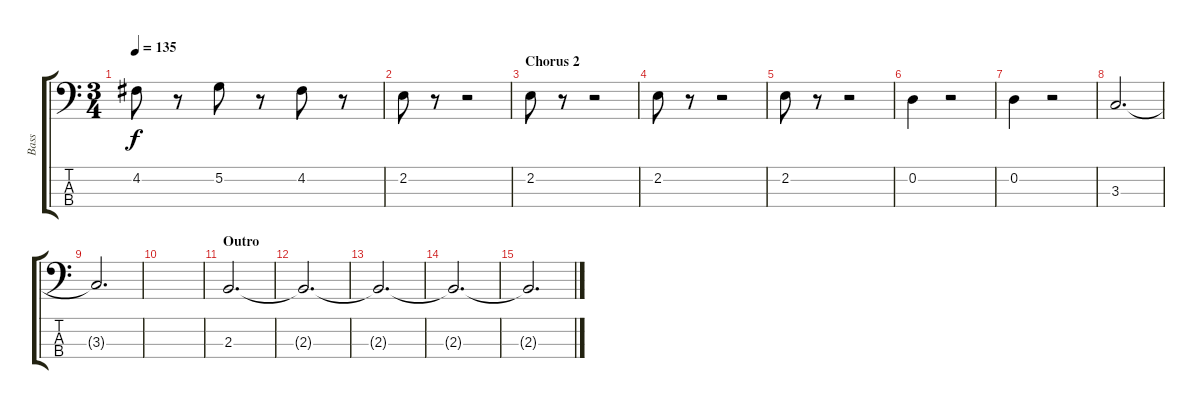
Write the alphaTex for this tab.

\track ("Bass" "Bass") {instrument fretlessbass}
\staff {score tabs}
\tuning (G2 D2 A1 E1) {hide}
\ts (3 4)
\tempo 135
\clef f4
\ks c
4.2.8{dy f} r.8 5.2.8 r.8 4.2.8 r.8 |
2.2.8 r.8 r.2 |
\section ("" "Chorus 2")
2.2.8 r.8 r.2 |
2.2.8 r.8 r.2 |
2.2.8 r.8 r.2 |
0.2.4 r.2 |
0.2.4 r.2 |
3.3.2{d} |
3.3{t}.2{d} |
|
\section ("" "Outro")
2.3.2{d} |
2.3{t}.2{d} |
2.3{t}.2{d} |
2.3{t}.2{d} |
2.3{t}.2{d}
